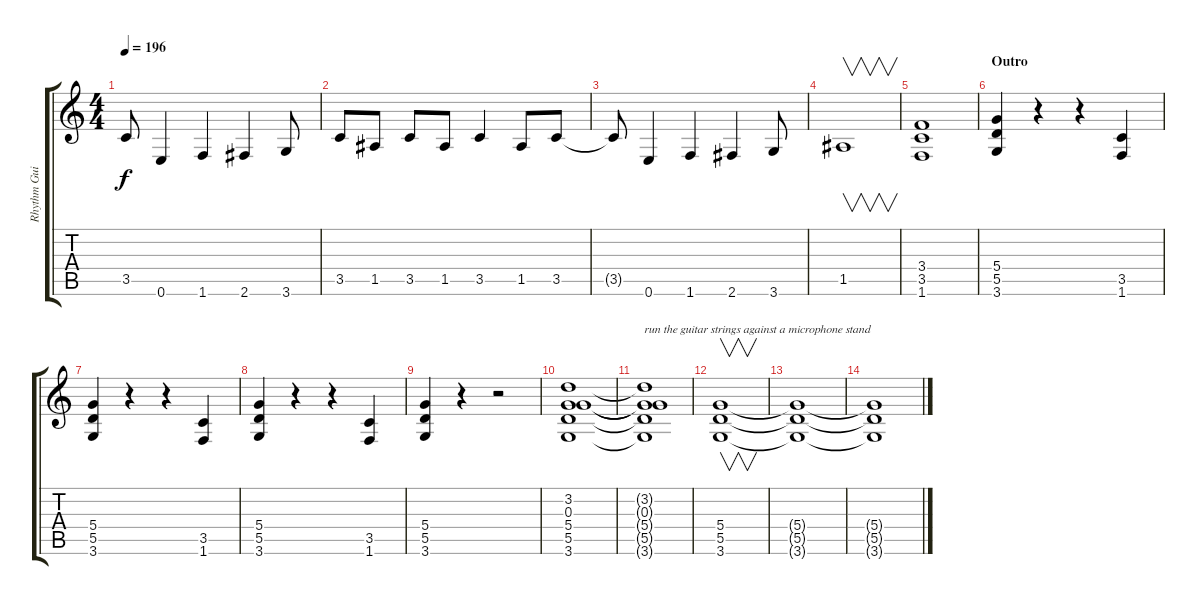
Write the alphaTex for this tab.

\track ("Rhythm Guitar (R. Blackmore)" "Rhythm Gui") {instrument overdrivenguitar}
\staff {score tabs}
\tuning (E4 B3 G3 D3 A2 E2) {hide}
\ts (4 4)
\tempo 196
\clef g2
\ks c
3.5{t}.8{dy f} 0.6.4 1.6.4 2.6.4 3.6.8 |
3.5.8 1.5.8 3.5.8 1.5.8 3.5.4 1.5.8 3.5.8 |
3.5{t}.8 0.6.4 1.6.4 2.6.4 3.6.8 |
1.5.1{v} |
(3.4 3.5 1.6).1 |
\section ("" "Outro")
(5.4 5.5 3.6).4 r.4 r.4 (3.5 1.6).4 |
(5.4 5.5 3.6).4 r.4 r.4 (3.5 1.6).4 |
(5.4 5.5 3.6).4 r.4 r.4 (3.5 1.6).4 |
(5.4 5.5 3.6).4 r.4 r.2 |
(3.2 0.3 5.4 5.5 3.6).1 |
(3.2{t} 0.3{t} 5.4{t} 5.5{t} 3.6{t}).1{txt "run the guitar strings against a microphone stand"} |
(5.4 5.5 3.6).1{v} |
(5.4{t} 5.5{t} 3.6{t}).1 |
(5.4{t} 5.5{t} 3.6{t}).1
